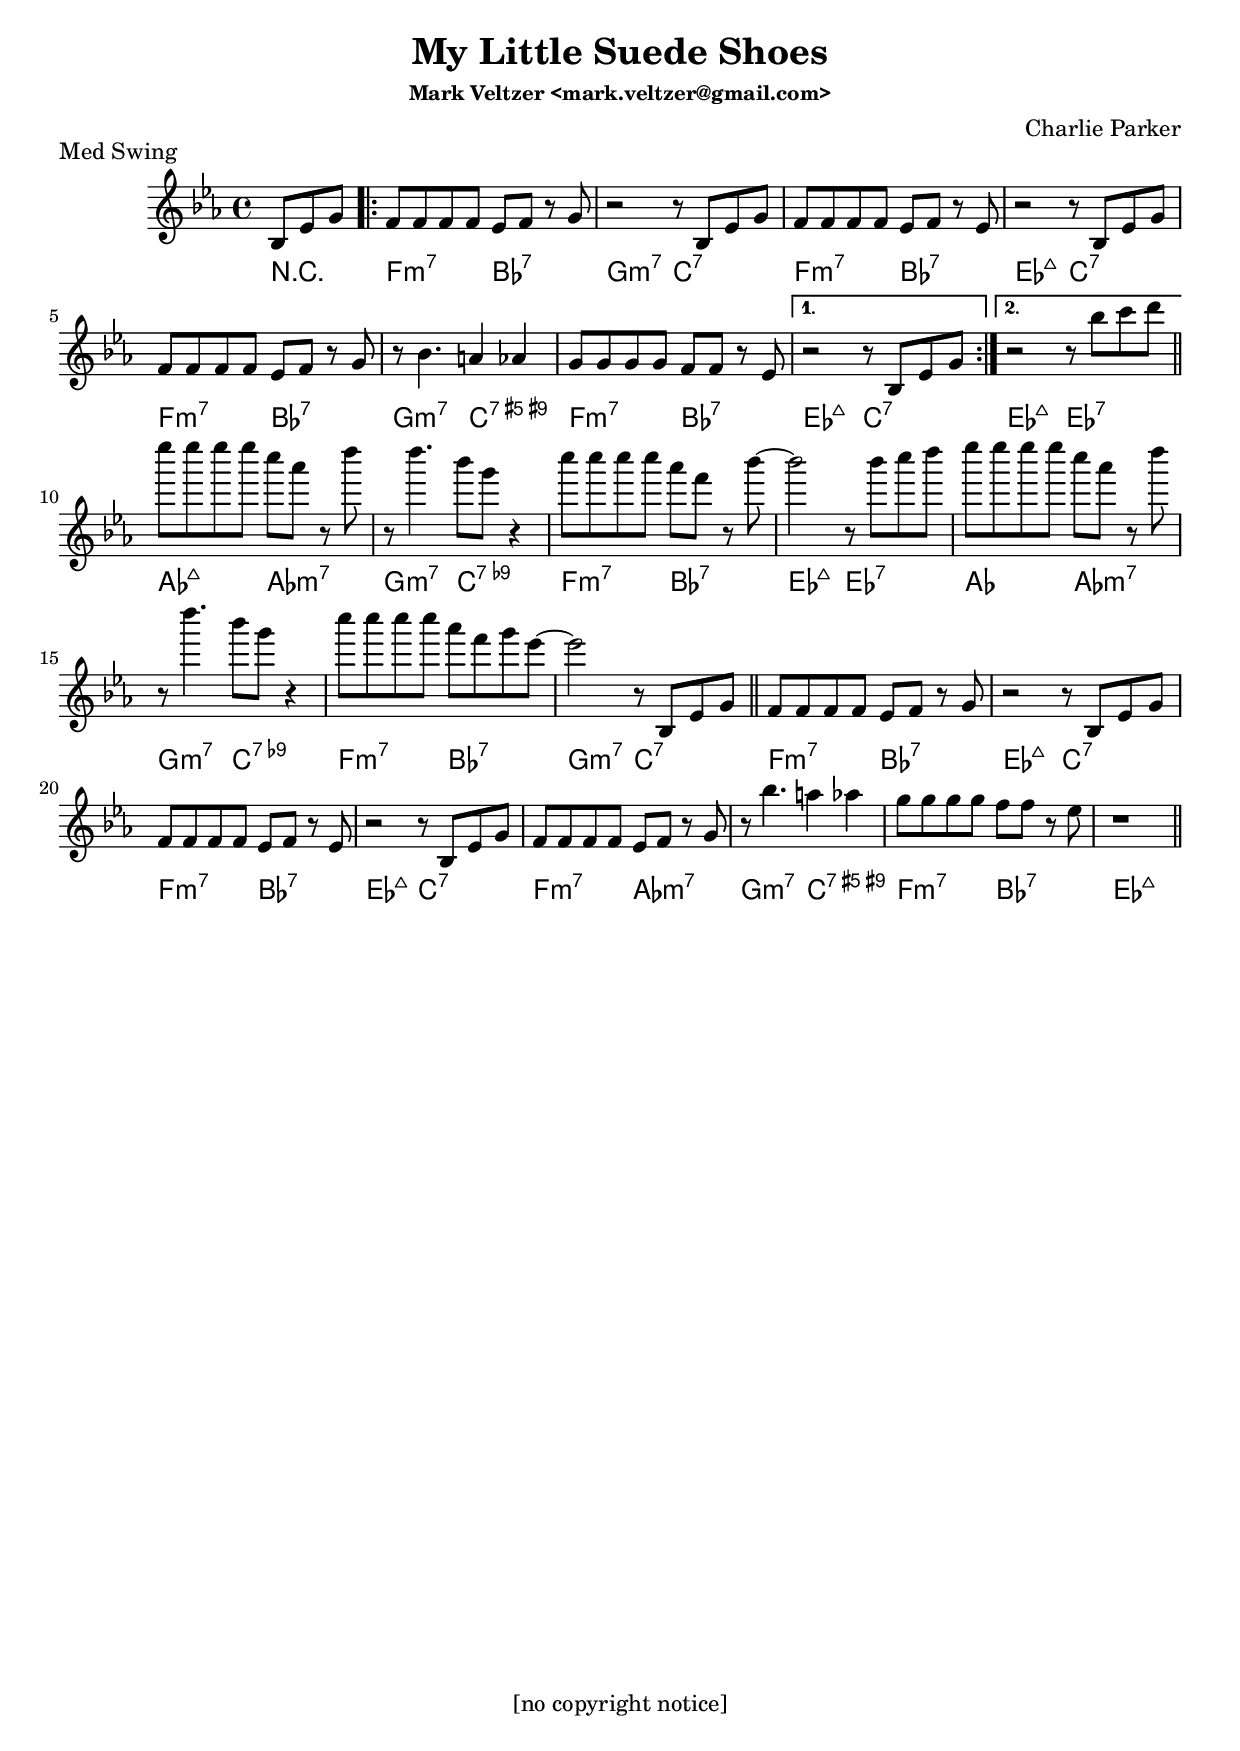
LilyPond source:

\include "lilypond/include/common.lyi"
\header {
	title="My Little Suede Shoes"
	composer="Charlie Parker"
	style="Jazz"
	piece="Med Swing"
}

A=\relative c' { bes8 ees g | f f f f ees f r g | }
B=\relative c' { bes8 ees g | f f f f ees f r ees | }

tune=\relative c' {
	\key ees \major
	\time 4/4
	\partial 4. bes8 ees g |
	
	\repeat volta 2 {
		f f f f ees f r g | r2 r8 \B r2 r8 \A
		r bes4. a4 aes | g8 g g g f f r ees |
	}
	\alternative {
		{r2 r8 bes ees g}
		{r2 r8 bes' c d}
	}
	ees'8 ees ees ees c aes r d | r d4. bes8 g r4 | c8 c c c aes f r bes ~ |
	bes2 r8 bes c d | ees ees ees ees c aes r d | r d4. bes8 g r4 |
	c8 c c c aes f g ees ~ | ees2 r8 \A r2 r8 \B r2 r8 \A
	r bes4. a4 aes | g8 g g g f f r ees | r1 \bar "|."
}

harmony=\chords {
	\partial 4. r4. |
	\repeat volta 2 {
		f2:m7 bes:7 | g:m7 c:7 | f:m7 bes:7 | ees:maj7 c:7 |
		f:m7 bes:7 | g:m7 c:7.9+.5+ | f:m7 bes:7 |
	}
	\alternative { { ees:maj7 c:7 | } {ees:maj7 ees:7 } }
	\bar "||"
	aes:maj7 aes:m7 | g:m7 c:7.9- |
	f:m7 bes:7 | ees:maj7 ees:7 | aes aes:m7 | g:m7 c:7.9- |
	f:m7 bes:7 | g:m7 c:7 \bar "||"
	f:m7 bes:7 | ees:maj7 c:7 | f:m7 bes:7 | ees:maj7 c:7 |
	f:m7 aes:m7 | g:m7 c:7.9+.5+ | f:m7 bes:7 | ees1:maj7 \bar "||"
}

\score {
	<<
		\context Staff \tune
		\context ChordNames \harmony
	>>
	\midi {}
	\layout {}
}
